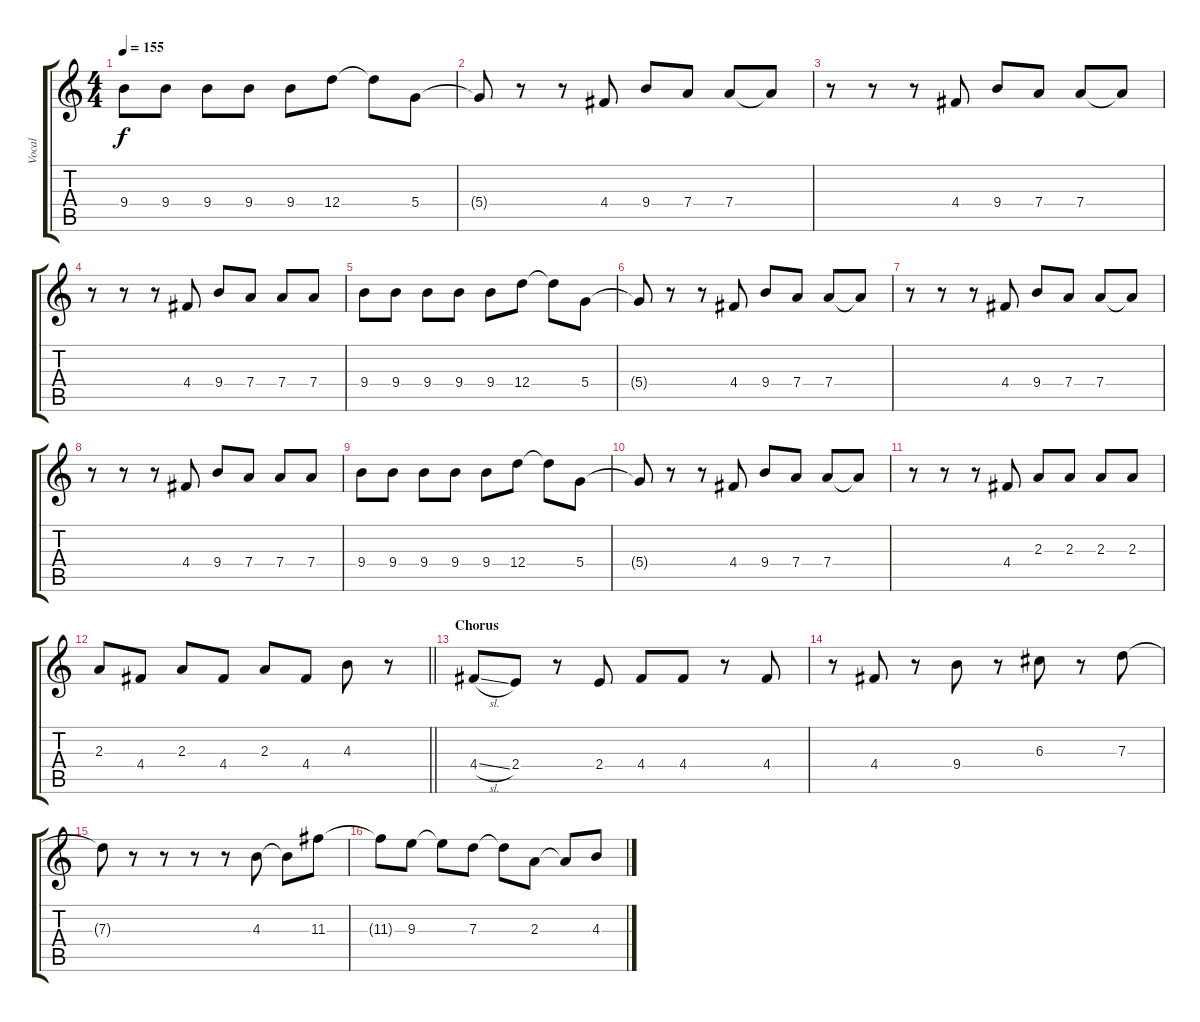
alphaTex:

\track ("Vocal" "Vocal") {instrument acousticguitarsteel}
\staff {score tabs}
\tuning (E4 B3 G3 D3 A2 E2) {hide}
\ts (4 4)
\tempo 155
\clef g2
\ks c
9.4.8{dy f} 9.4.8 9.4.8 9.4.8 9.4.8 12.4.8 12.4{t}.8 5.4.8 |
5.4{t}.8 r.8 r.8 4.4.8 9.4.8 7.4.8 7.4.8 7.4{t}.8 |
r.8 r.8 r.8 4.4.8 9.4.8 7.4.8 7.4.8 7.4{t}.8 |
r.8 r.8 r.8 4.4.8 9.4.8 7.4.8 7.4.8 7.4.8 |
9.4.8 9.4.8 9.4.8 9.4.8 9.4.8 12.4.8 12.4{t}.8 5.4.8 |
5.4{t}.8 r.8 r.8 4.4.8 9.4.8 7.4.8 7.4.8 7.4{t}.8 |
r.8 r.8 r.8 4.4.8 9.4.8 7.4.8 7.4.8 7.4{t}.8 |
r.8 r.8 r.8 4.4.8 9.4.8 7.4.8 7.4.8 7.4.8 |
9.4.8 9.4.8 9.4.8 9.4.8 9.4.8 12.4.8 12.4{t}.8 5.4.8 |
5.4{t}.8 r.8 r.8 4.4.8 9.4.8 7.4.8 7.4.8 7.4{t}.8 |
r.8 r.8 r.8 4.4.8 2.3.8 2.3.8 2.3.8 2.3.8 |
\barLineRight lightlight
2.3.8 4.4.8 2.3.8 4.4.8 2.3.8 4.4.8 4.3.8 r.8 |
\section ("" "Chorus")
4.4{sl}.8 2.4.8 r.8 2.4.8 4.4.8 4.4.8 r.8 4.4.8 |
r.8 4.4.8 r.8 9.4.8 r.8 6.3.8 r.8 7.3.8 |
7.3{t}.8 r.8 r.8 r.8 r.8 4.3.8 4.3{t}.8 11.3.8 |
11.3{t}.8 9.3.8 9.3{t}.8 7.3.8 7.3{t}.8 2.3.8 2.3{t}.8 4.3.8
